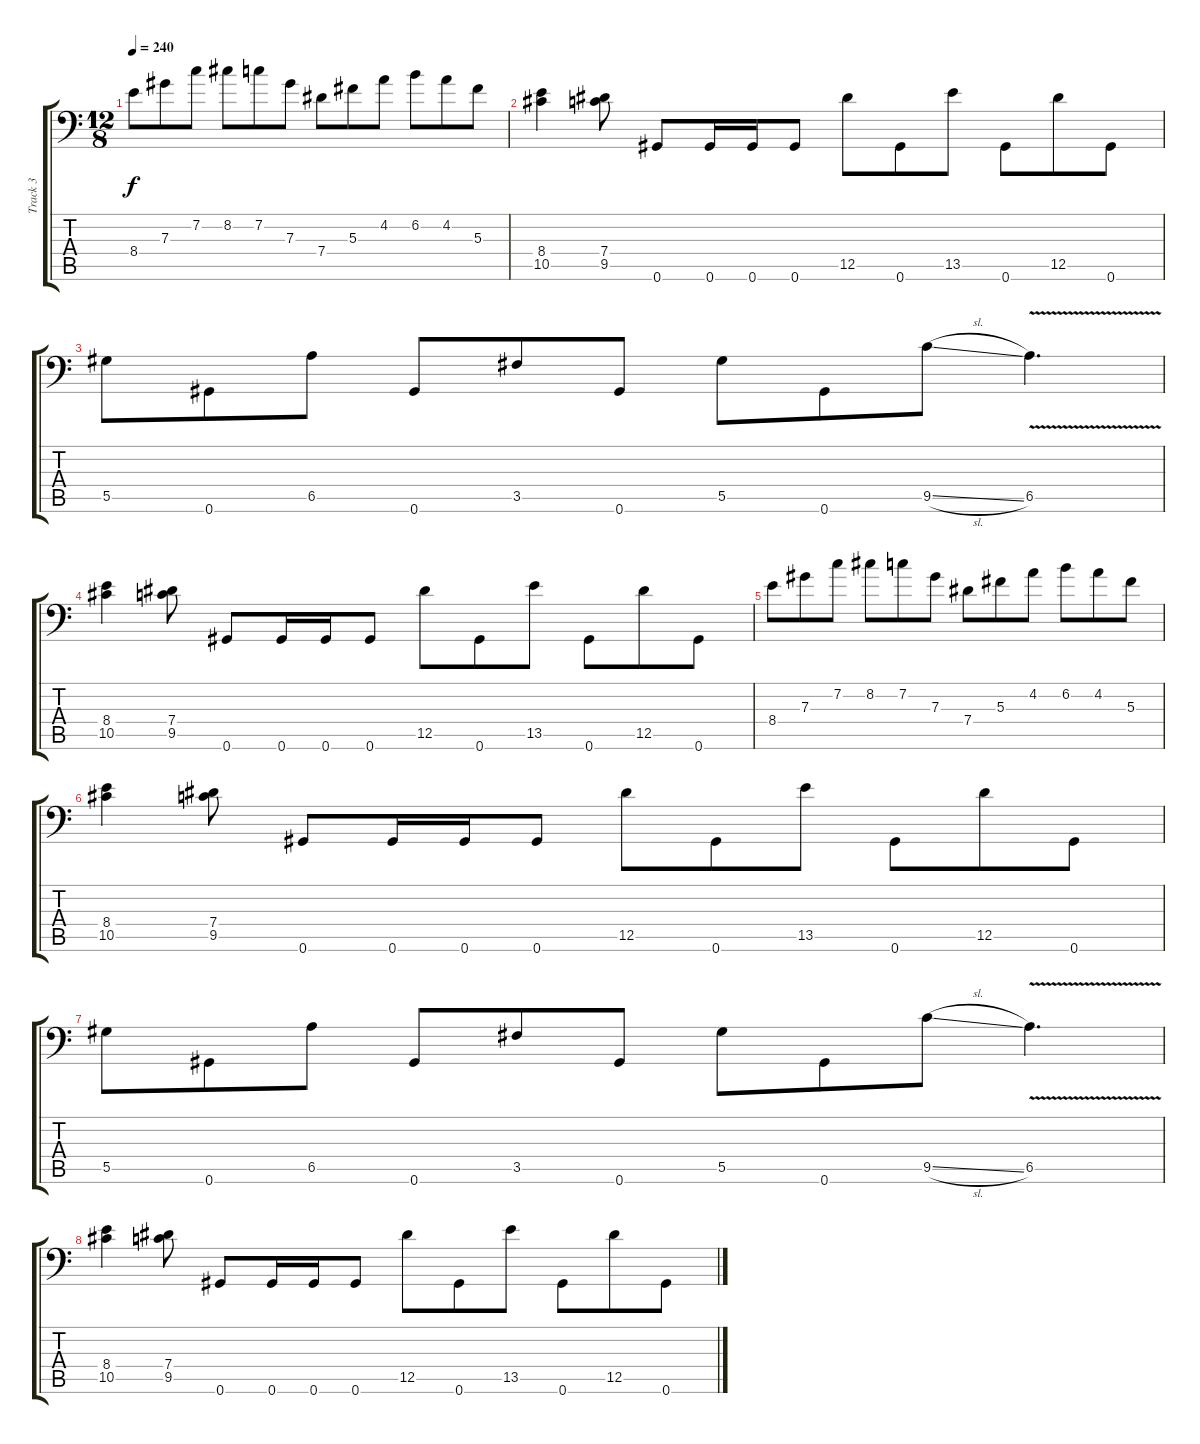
\track ("Track 3" "Track 3") {instrument distortionguitar}
\staff {score tabs}
\tuning (Bb3 F3 Db3 Ab2 Eb2 Ab1) {hide}
\ts (12 8)
\tempo 240
\clef f4
\ks c
8.4.8{dy f} 7.3.8 7.2.8 8.2.8 7.2.8 7.3.8 7.4.8 5.3.8 4.2.8 6.2.8 4.2.8 5.3.8 |
(8.4 10.5).4 (7.4 9.5).8 0.6.8 0.6.16 0.6.16 0.6.8 12.5.8 0.6.8 13.5.8 0.6.8 12.5.8 0.6.8 |
5.5.8 0.6.8 6.5.8 0.6.8 3.5.8 0.6.8 5.5.8 0.6.8 9.5{sl}.8 6.5{v}.4{d} |
(8.4 10.5).4 (7.4 9.5).8 0.6.8 0.6.16 0.6.16 0.6.8 12.5.8 0.6.8 13.5.8 0.6.8 12.5.8 0.6.8 |
8.4.8 7.3.8 7.2.8 8.2.8 7.2.8 7.3.8 7.4.8 5.3.8 4.2.8 6.2.8 4.2.8 5.3.8 |
(8.4 10.5).4 (7.4 9.5).8 0.6.8 0.6.16 0.6.16 0.6.8 12.5.8 0.6.8 13.5.8 0.6.8 12.5.8 0.6.8 |
5.5.8 0.6.8 6.5.8 0.6.8 3.5.8 0.6.8 5.5.8 0.6.8 9.5{sl}.8 6.5{v}.4{d} |
(8.4 10.5).4 (7.4 9.5).8 0.6.8 0.6.16 0.6.16 0.6.8 12.5.8 0.6.8 13.5.8 0.6.8 12.5.8 0.6.8
